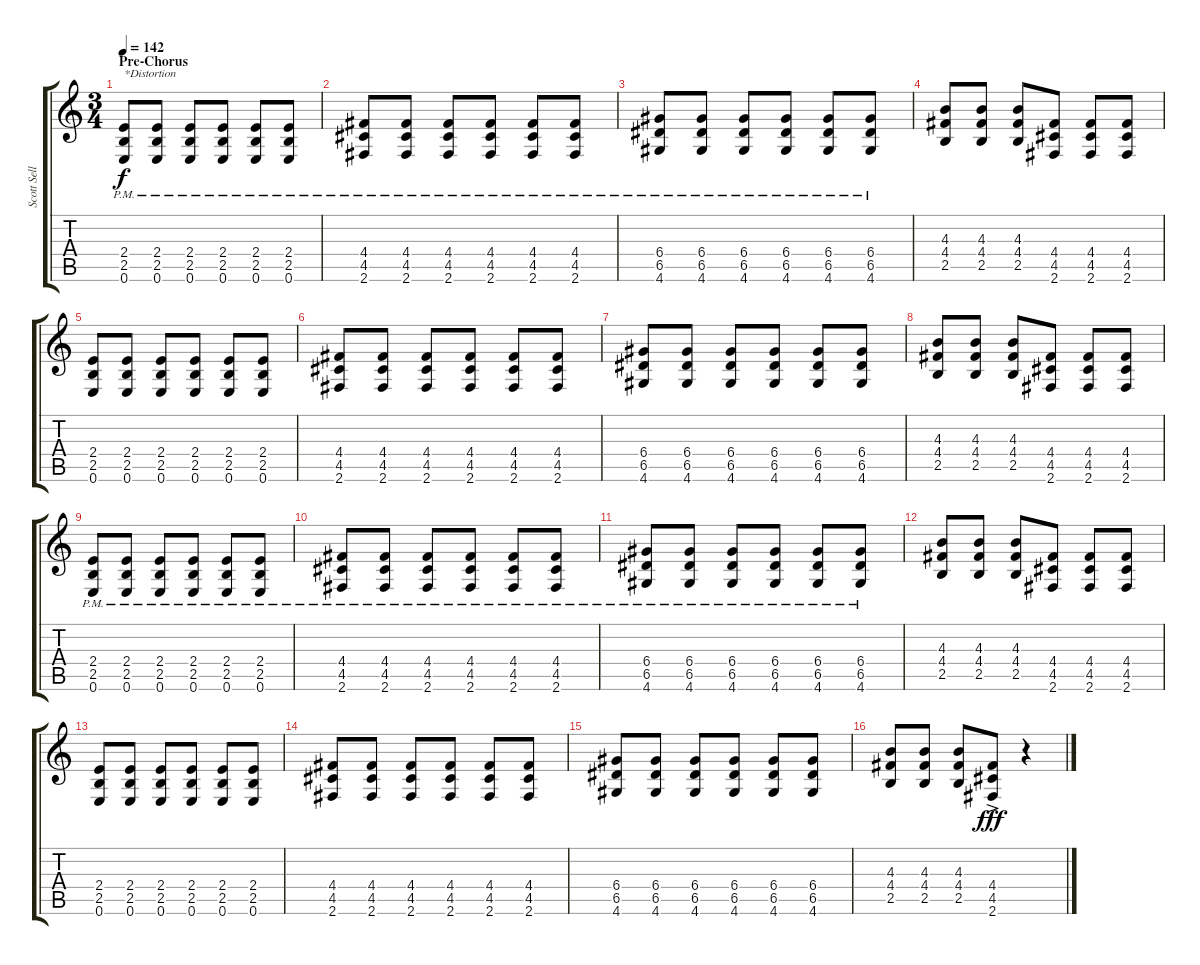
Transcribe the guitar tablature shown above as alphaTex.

\track ("Scott Sellers" "Scott Sell") {instrument electricguitarclean}
\staff {score tabs}
\tuning (E4 B3 G3 D3 A2 E2) {hide}
\ts (3 4)
\section ("" "Pre-Chorus")
\tempo 142
\clef g2
\ks c
(2.4{pm} 2.5{pm} 0.6{pm}).8{txt "*Distortion" dy f volume 13 instrument distortionguitar} (2.4{pm} 2.5{pm} 0.6{pm}).8 (2.4{pm} 2.5{pm} 0.6{pm}).8 (2.4{pm} 2.5{pm} 0.6{pm}).8 (2.4{pm} 2.5{pm} 0.6{pm}).8 (2.4{pm} 2.5{pm} 0.6{pm}).8 |
(4.4{pm} 4.5{pm} 2.6{pm}).8 (4.4{pm} 4.5{pm} 2.6{pm}).8 (4.4{pm} 4.5{pm} 2.6{pm}).8 (4.4{pm} 4.5{pm} 2.6{pm}).8 (4.4{pm} 4.5{pm} 2.6{pm}).8 (4.4{pm} 4.5{pm} 2.6{pm}).8 |
(6.4{pm} 6.5{pm} 4.6{pm}).8 (6.4{pm} 6.5{pm} 4.6{pm}).8 (6.4{pm} 6.5{pm} 4.6{pm}).8 (6.4{pm} 6.5{pm} 4.6{pm}).8 (6.4{pm} 6.5{pm} 4.6{pm}).8 (6.4{pm} 6.5{pm} 4.6{pm}).8 |
(4.3 4.4 2.5).8 (4.3 4.4 2.5).8 (4.3 4.4 2.5).8 (4.4 4.5 2.6).8 (4.4 4.5 2.6).8 (4.4 4.5 2.6).8 |
(2.4 2.5 0.6).8 (2.4 2.5 0.6).8 (2.4 2.5 0.6).8 (2.4 2.5 0.6).8 (2.4 2.5 0.6).8 (2.4 2.5 0.6).8 |
(4.4 4.5 2.6).8 (4.4 4.5 2.6).8 (4.4 4.5 2.6).8 (4.4 4.5 2.6).8 (4.4 4.5 2.6).8 (4.4 4.5 2.6).8 |
(6.4 6.5 4.6).8 (6.4 6.5 4.6).8 (6.4 6.5 4.6).8 (6.4 6.5 4.6).8 (6.4 6.5 4.6).8 (6.4 6.5 4.6).8 |
(4.3 4.4 2.5).8 (4.3 4.4 2.5).8 (4.3 4.4 2.5).8 (4.4 4.5 2.6).8 (4.4 4.5 2.6).8 (4.4 4.5 2.6).8 |
(2.4{pm} 2.5{pm} 0.6{pm}).8 (2.4{pm} 2.5{pm} 0.6{pm}).8 (2.4{pm} 2.5{pm} 0.6{pm}).8 (2.4{pm} 2.5{pm} 0.6{pm}).8 (2.4{pm} 2.5{pm} 0.6{pm}).8 (2.4{pm} 2.5{pm} 0.6{pm}).8 |
(4.4{pm} 4.5{pm} 2.6{pm}).8 (4.4{pm} 4.5{pm} 2.6{pm}).8 (4.4{pm} 4.5{pm} 2.6{pm}).8 (4.4{pm} 4.5{pm} 2.6{pm}).8 (4.4{pm} 4.5{pm} 2.6{pm}).8 (4.4{pm} 4.5{pm} 2.6{pm}).8 |
(6.4{pm} 6.5{pm} 4.6{pm}).8 (6.4{pm} 6.5{pm} 4.6{pm}).8 (6.4{pm} 6.5{pm} 4.6{pm}).8 (6.4{pm} 6.5{pm} 4.6{pm}).8 (6.4{pm} 6.5{pm} 4.6{pm}).8 (6.4{pm} 6.5{pm} 4.6{pm}).8 |
(4.3 4.4 2.5).8 (4.3 4.4 2.5).8 (4.3 4.4 2.5).8 (4.4 4.5 2.6).8 (4.4 4.5 2.6).8 (4.4 4.5 2.6).8 |
(2.4 2.5 0.6).8 (2.4 2.5 0.6).8 (2.4 2.5 0.6).8 (2.4 2.5 0.6).8 (2.4 2.5 0.6).8 (2.4 2.5 0.6).8 |
(4.4 4.5 2.6).8 (4.4 4.5 2.6).8 (4.4 4.5 2.6).8 (4.4 4.5 2.6).8 (4.4 4.5 2.6).8 (4.4 4.5 2.6).8 |
(6.4 6.5 4.6).8 (6.4 6.5 4.6).8 (6.4 6.5 4.6).8 (6.4 6.5 4.6).8 (6.4 6.5 4.6).8 (6.4 6.5 4.6).8 |
(4.3 4.4 2.5).8 (4.3 4.4 2.5).8 (4.3 4.4 2.5).8 (4.4{ac} 4.5{ac} 2.6{ac}).8{dy fff} r.4
